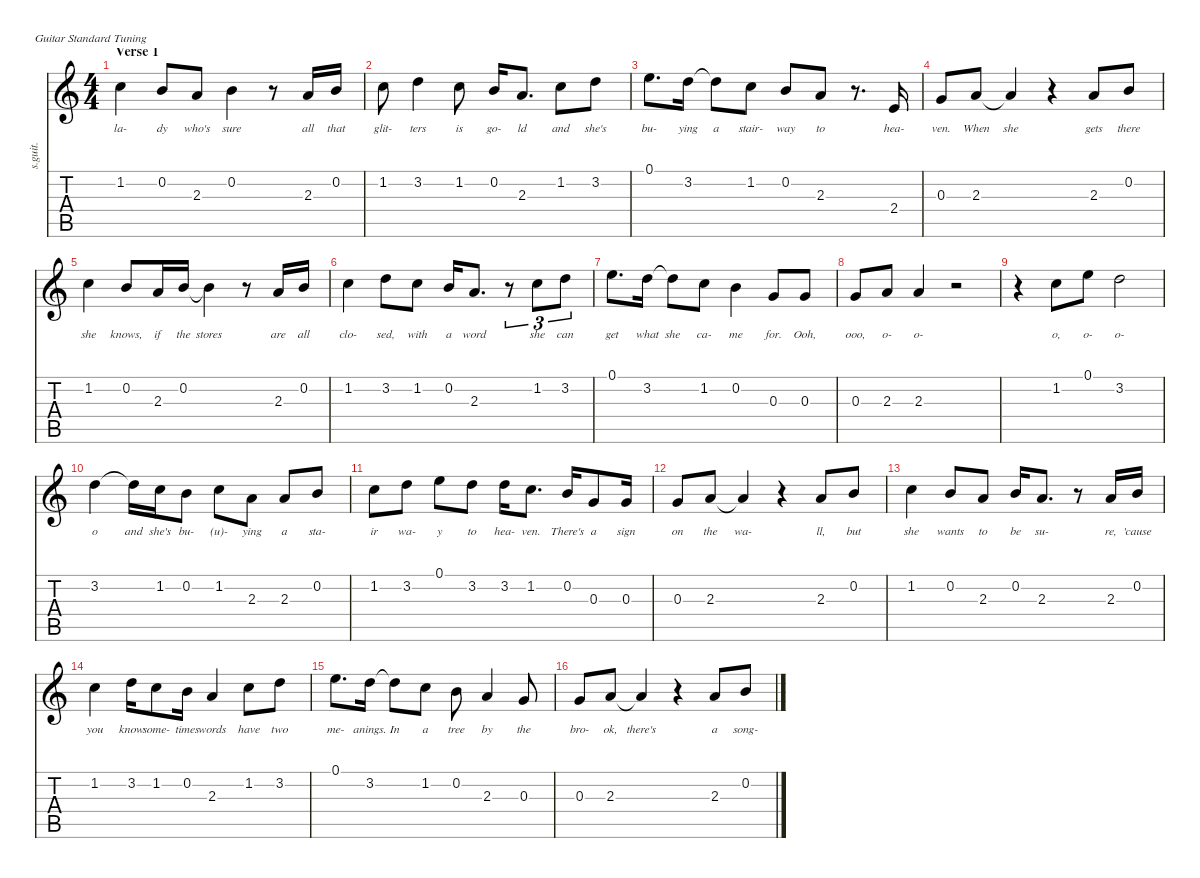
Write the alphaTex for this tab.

\defaultSystemsLayout 4
\hideDynamics
\bracketExtendMode nobrackets
\track ("Robert Plant - Vocals" "s.guit.") {instrument lead6voice}
\staff {score tabs}
\tuning (E4 B3 G3 D3 A2 E2)
\displaytranspose 12
\ts (4 4)
\section ("" "Verse 1")
\tempo (72 hide)
\clef g2
\ks c
1.2.4{lyrics (0 "la-") lyrics (1 "") lyrics (2 "") lyrics (3 "") lyrics (4 "") dy mp} 0.2.8{lyrics (0 "dy") lyrics (1 "") lyrics (2 "") lyrics (3 "") lyrics (4 "")} 2.3.8{lyrics (0 "who's") lyrics (1 "") lyrics (2 "") lyrics (3 "") lyrics (4 "")} 0.2.4{lyrics (0 "sure") lyrics (1 "") lyrics (2 "") lyrics (3 "") lyrics (4 "")} r.8 2.3.16{lyrics (0 "all") lyrics (1 "") lyrics (2 "") lyrics (3 "") lyrics (4 "")} 0.2.16{lyrics (0 "that") lyrics (1 "") lyrics (2 "") lyrics (3 "") lyrics (4 "")} |
1.2.8{lyrics (0 "glit-") lyrics (1 "") lyrics (2 "") lyrics (3 "") lyrics (4 "")} 3.2.4{lyrics (0 "ters") lyrics (1 "") lyrics (2 "") lyrics (3 "") lyrics (4 "")} 1.2.8{lyrics (0 "is") lyrics (1 "") lyrics (2 "") lyrics (3 "") lyrics (4 "")} 0.2.16{lyrics (0 "go-") lyrics (1 "") lyrics (2 "") lyrics (3 "") lyrics (4 "")} 2.3.8{d lyrics (0 "ld") lyrics (1 "") lyrics (2 "") lyrics (3 "") lyrics (4 "")} 1.2.8{lyrics (0 "and") lyrics (1 "") lyrics (2 "") lyrics (3 "") lyrics (4 "")} 3.2.8{lyrics (0 "she's") lyrics (1 "") lyrics (2 "") lyrics (3 "") lyrics (4 "")} |
0.1.8{d lyrics (0 "bu-") lyrics (1 "") lyrics (2 "") lyrics (3 "") lyrics (4 "")} 3.2.16{lyrics (0 "ying") lyrics (1 "") lyrics (2 "") lyrics (3 "") lyrics (4 "")} 3.2{t}.8{lyrics (0 "a") lyrics (1 "") lyrics (2 "") lyrics (3 "") lyrics (4 "")} 1.2.8{lyrics (0 "stair-") lyrics (1 "") lyrics (2 "") lyrics (3 "") lyrics (4 "")} 0.2.8{lyrics (0 "way") lyrics (1 "") lyrics (2 "") lyrics (3 "") lyrics (4 "")} 2.3.8{lyrics (0 "to") lyrics (1 "") lyrics (2 "") lyrics (3 "") lyrics (4 "")} r.8{d} 2.4.16{lyrics (0 "hea-") lyrics (1 "") lyrics (2 "") lyrics (3 "") lyrics (4 "")} |
0.3.8{lyrics (0 "ven.") lyrics (1 "") lyrics (2 "") lyrics (3 "") lyrics (4 "")} 2.3.8{lyrics (0 "When") lyrics (1 "") lyrics (2 "") lyrics (3 "") lyrics (4 "")} 2.3{t}.4{lyrics (0 "she") lyrics (1 "") lyrics (2 "") lyrics (3 "") lyrics (4 "")} r.4 2.3.8{lyrics (0 "gets") lyrics (1 "") lyrics (2 "") lyrics (3 "") lyrics (4 "")} 0.2.8{lyrics (0 "there") lyrics (1 "") lyrics (2 "") lyrics (3 "") lyrics (4 "")} |
1.2.4{lyrics (0 "she") lyrics (1 "") lyrics (2 "") lyrics (3 "") lyrics (4 "")} 0.2.8{lyrics (0 "knows,") lyrics (1 "") lyrics (2 "") lyrics (3 "") lyrics (4 "")} 2.3.16{lyrics (0 "if") lyrics (1 "") lyrics (2 "") lyrics (3 "") lyrics (4 "")} 0.2.16{lyrics (0 "the") lyrics (1 "") lyrics (2 "") lyrics (3 "") lyrics (4 "")} 0.2{t}.4{lyrics (0 "stores") lyrics (1 "") lyrics (2 "") lyrics (3 "") lyrics (4 "")} r.8 2.3.16{lyrics (0 "are") lyrics (1 "") lyrics (2 "") lyrics (3 "") lyrics (4 "")} 0.2.16{lyrics (0 "all") lyrics (1 "") lyrics (2 "") lyrics (3 "") lyrics (4 "")} |
1.2.4{lyrics (0 "clo-") lyrics (1 "") lyrics (2 "") lyrics (3 "") lyrics (4 "")} 3.2.8{lyrics (0 "sed,") lyrics (1 "") lyrics (2 "") lyrics (3 "") lyrics (4 "")} 1.2.8{lyrics (0 "with") lyrics (1 "") lyrics (2 "") lyrics (3 "") lyrics (4 "")} 0.2.16{lyrics (0 "a") lyrics (1 "") lyrics (2 "") lyrics (3 "") lyrics (4 "")} 2.3.8{d lyrics (0 "word") lyrics (1 "") lyrics (2 "") lyrics (3 "") lyrics (4 "")} r.8{tu (3 2)} 1.2.8{tu (3 2) lyrics (0 "she") lyrics (1 "") lyrics (2 "") lyrics (3 "") lyrics (4 "")} 3.2.8{tu (3 2) lyrics (0 "can") lyrics (1 "") lyrics (2 "") lyrics (3 "") lyrics (4 "")} |
0.1.8{d lyrics (0 "get") lyrics (1 "") lyrics (2 "") lyrics (3 "") lyrics (4 "")} 3.2.16{lyrics (0 "what") lyrics (1 "") lyrics (2 "") lyrics (3 "") lyrics (4 "")} 3.2{t}.8{lyrics (0 "she") lyrics (1 "") lyrics (2 "") lyrics (3 "") lyrics (4 "")} 1.2.8{lyrics (0 "ca-") lyrics (1 "") lyrics (2 "") lyrics (3 "") lyrics (4 "")} 0.2.4{lyrics (0 "me") lyrics (1 "") lyrics (2 "") lyrics (3 "") lyrics (4 "")} 0.3.8{lyrics (0 "for.") lyrics (1 "") lyrics (2 "") lyrics (3 "") lyrics (4 "")} 0.3.8{lyrics (0 "Ooh,") lyrics (1 "") lyrics (2 "") lyrics (3 "") lyrics (4 "")} |
0.3.8{lyrics (0 "ooo,") lyrics (1 "") lyrics (2 "") lyrics (3 "") lyrics (4 "")} 2.3.8{lyrics (0 "o-") lyrics (1 "") lyrics (2 "") lyrics (3 "") lyrics (4 "")} 2.3.4{lyrics (0 "o-") lyrics (1 "") lyrics (2 "") lyrics (3 "") lyrics (4 "")} r.2 |
r.4 1.2.8{lyrics (0 "o,") lyrics (1 "") lyrics (2 "") lyrics (3 "") lyrics (4 "")} 0.1.8{lyrics (0 "о-") lyrics (1 "") lyrics (2 "") lyrics (3 "") lyrics (4 "")} 3.2.2{lyrics (0 "о-") lyrics (1 "") lyrics (2 "") lyrics (3 "") lyrics (4 "")} |
3.2.4{lyrics (0 "о") lyrics (1 "") lyrics (2 "") lyrics (3 "") lyrics (4 "")} 3.2{t}.16{lyrics (0 "and") lyrics (1 "") lyrics (2 "") lyrics (3 "") lyrics (4 "")} 1.2.16{lyrics (0 "she's") lyrics (1 "") lyrics (2 "") lyrics (3 "") lyrics (4 "")} 0.2.8{lyrics (0 "bu-") lyrics (1 "") lyrics (2 "") lyrics (3 "") lyrics (4 "")} 1.2.8{lyrics (0 "(u)-") lyrics (1 "") lyrics (2 "") lyrics (3 "") lyrics (4 "")} 2.3.8{lyrics (0 "ying") lyrics (1 "") lyrics (2 "") lyrics (3 "") lyrics (4 "")} 2.3.8{lyrics (0 "a") lyrics (1 "") lyrics (2 "") lyrics (3 "") lyrics (4 "")} 0.2.8{lyrics (0 "sta-") lyrics (1 "") lyrics (2 "") lyrics (3 "") lyrics (4 "")} |
1.2.8{lyrics (0 "ir") lyrics (1 "") lyrics (2 "") lyrics (3 "") lyrics (4 "")} 3.2.8{lyrics (0 "wa-") lyrics (1 "") lyrics (2 "") lyrics (3 "") lyrics (4 "")} 0.1.8{lyrics (0 "y") lyrics (1 "") lyrics (2 "") lyrics (3 "") lyrics (4 "")} 3.2.8{lyrics (0 "to") lyrics (1 "") lyrics (2 "") lyrics (3 "") lyrics (4 "")} 3.2.16{lyrics (0 "hea-") lyrics (1 "") lyrics (2 "") lyrics (3 "") lyrics (4 "")} 1.2.8{d lyrics (0 "ven.") lyrics (1 "") lyrics (2 "") lyrics (3 "") lyrics (4 "")} 0.2.16{lyrics (0 "There's") lyrics (1 "") lyrics (2 "") lyrics (3 "") lyrics (4 "")} 0.3.8{lyrics (0 "a") lyrics (1 "") lyrics (2 "") lyrics (3 "") lyrics (4 "")} 0.3.16{lyrics (0 "sign") lyrics (1 "") lyrics (2 "") lyrics (3 "") lyrics (4 "")} |
0.3.8{lyrics (0 "on") lyrics (1 "") lyrics (2 "") lyrics (3 "") lyrics (4 "")} 2.3.8{lyrics (0 "the") lyrics (1 "") lyrics (2 "") lyrics (3 "") lyrics (4 "")} 2.3{t}.4{lyrics (0 "wa-") lyrics (1 "") lyrics (2 "") lyrics (3 "") lyrics (4 "")} r.4 2.3.8{lyrics (0 "ll,") lyrics (1 "") lyrics (2 "") lyrics (3 "") lyrics (4 "")} 0.2.8{lyrics (0 "but") lyrics (1 "") lyrics (2 "") lyrics (3 "") lyrics (4 "")} |
1.2.4{lyrics (0 "she") lyrics (1 "") lyrics (2 "") lyrics (3 "") lyrics (4 "")} 0.2.8{lyrics (0 "wants") lyrics (1 "") lyrics (2 "") lyrics (3 "") lyrics (4 "")} 2.3.8{lyrics (0 "to") lyrics (1 "") lyrics (2 "") lyrics (3 "") lyrics (4 "")} 0.2.16{lyrics (0 "be") lyrics (1 "") lyrics (2 "") lyrics (3 "") lyrics (4 "")} 2.3.8{d lyrics (0 "su-") lyrics (1 "") lyrics (2 "") lyrics (3 "") lyrics (4 "")} r.8 2.3.16{lyrics (0 "re,") lyrics (1 "") lyrics (2 "") lyrics (3 "") lyrics (4 "")} 0.2.16{lyrics (0 "'cause") lyrics (1 "") lyrics (2 "") lyrics (3 "") lyrics (4 "")} |
1.2.4{lyrics (0 "you") lyrics (1 "") lyrics (2 "") lyrics (3 "") lyrics (4 "")} 3.2.16{lyrics (0 "know") lyrics (1 "") lyrics (2 "") lyrics (3 "") lyrics (4 "")} 1.2.8{lyrics (0 "some-") lyrics (1 "") lyrics (2 "") lyrics (3 "") lyrics (4 "")} 0.2.16{lyrics (0 "times") lyrics (1 "") lyrics (2 "") lyrics (3 "") lyrics (4 "")} 2.3.4{lyrics (0 "words") lyrics (1 "") lyrics (2 "") lyrics (3 "") lyrics (4 "")} 1.2.8{lyrics (0 "have") lyrics (1 "") lyrics (2 "") lyrics (3 "") lyrics (4 "")} 3.2.8{lyrics (0 "two") lyrics (1 "") lyrics (2 "") lyrics (3 "") lyrics (4 "")} |
0.1.8{d lyrics (0 "me-") lyrics (1 "") lyrics (2 "") lyrics (3 "") lyrics (4 "")} 3.2.16{lyrics (0 "anings.") lyrics (1 "") lyrics (2 "") lyrics (3 "") lyrics (4 "")} 3.2{t}.8{lyrics (0 "In") lyrics (1 "") lyrics (2 "") lyrics (3 "") lyrics (4 "")} 1.2.8{lyrics (0 "a") lyrics (1 "") lyrics (2 "") lyrics (3 "") lyrics (4 "")} 0.2.8{lyrics (0 "tree") lyrics (1 "") lyrics (2 "") lyrics (3 "") lyrics (4 "")} 2.3.4{lyrics (0 "by") lyrics (1 "") lyrics (2 "") lyrics (3 "") lyrics (4 "")} 0.3.8{lyrics (0 "the") lyrics (1 "") lyrics (2 "") lyrics (3 "") lyrics (4 "")} |
0.3.8{lyrics (0 "bro-") lyrics (1 "") lyrics (2 "") lyrics (3 "") lyrics (4 "")} 2.3.8{lyrics (0 "ok,") lyrics (1 "") lyrics (2 "") lyrics (3 "") lyrics (4 "")} 2.3{t}.4{lyrics (0 "there's") lyrics (1 "") lyrics (2 "") lyrics (3 "") lyrics (4 "")} r.4 2.3.8{lyrics (0 "a") lyrics (1 "") lyrics (2 "") lyrics (3 "") lyrics (4 "")} 0.2.8{lyrics (0 "song-") lyrics (1 "") lyrics (2 "") lyrics (3 "") lyrics (4 "")}
